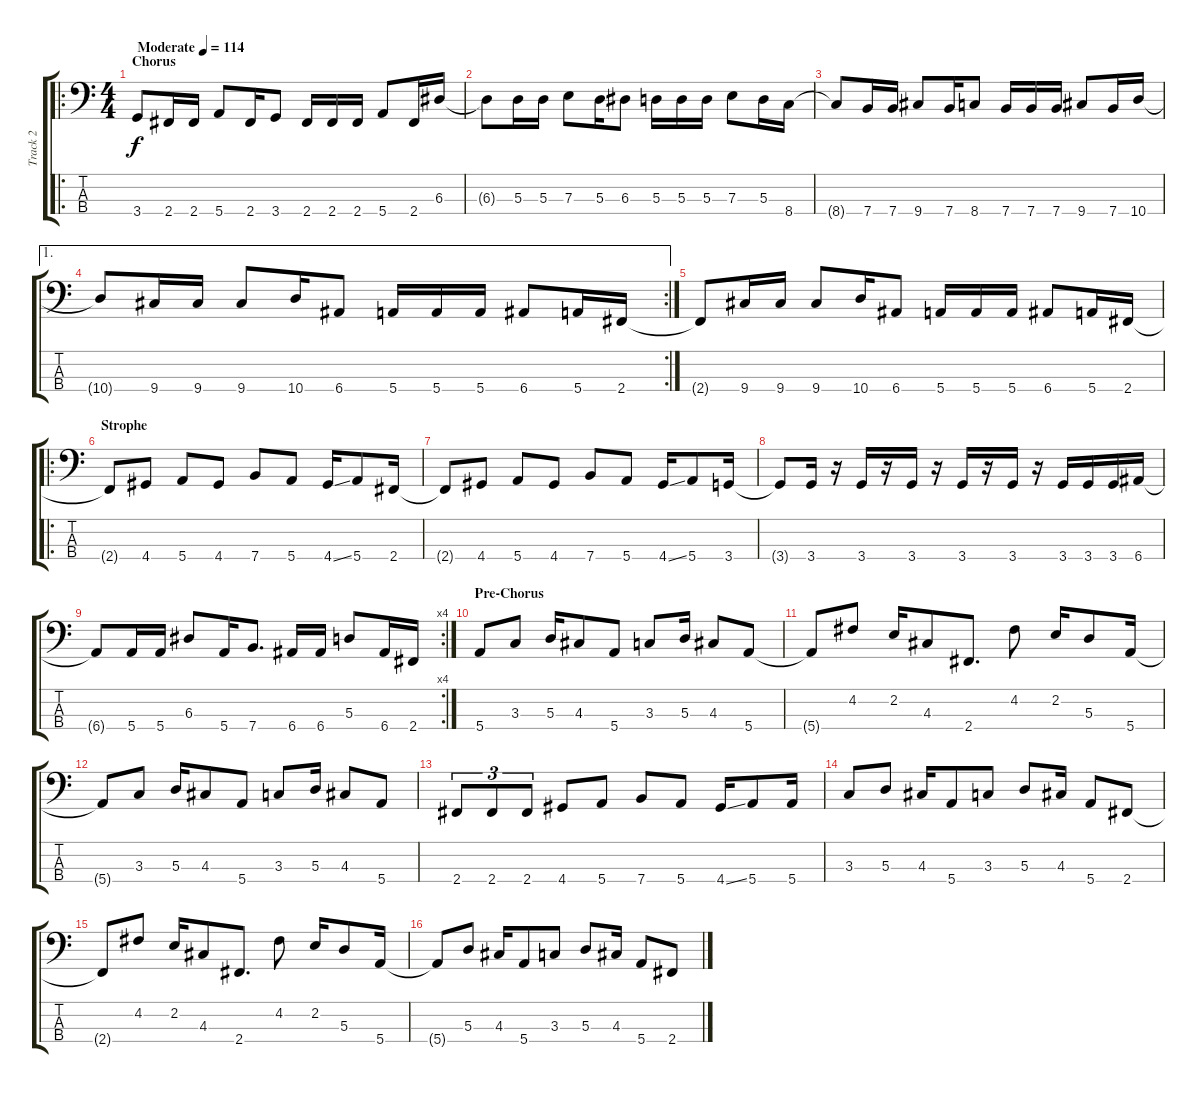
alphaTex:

\track ("Track 2" "Track 2") {instrument electricbassfinger}
\staff {score tabs}
\tuning (G2 D2 A1 E1) {hide}
\ro
\ts (4 4)
\section ("" "Chorus")
\tempo (114 "Moderate")
\clef f4
\ks c
3.4.8{dy f instrument electricbassfinger} 2.4.16 2.4.16 5.4.8 2.4.16 3.4.8 2.4.16 2.4.16 2.4.16 5.4.8 2.4.16 6.3.16 |
6.3{t}.8 5.3.16 5.3.16 7.3.8 5.3.16 6.3.8 5.3.16 5.3.16 5.3.16 7.3.8 5.3.16 8.4.16 |
8.4{t}.8 7.4.16 7.4.16 9.4.8 7.4.16 8.4.8 7.4.16 7.4.16 7.4.16 9.4.8 7.4.16 10.4.16 |
\ae 1
\rc 2
10.4{t}.8 9.4.16 9.4.16 9.4.8 10.4.16 6.4.8 5.4.16 5.4.16 5.4.16 6.4.8 5.4.16 2.4.16 |
2.4{t}.8 9.4.16 9.4.16 9.4.8 10.4.16 6.4.8 5.4.16 5.4.16 5.4.16 6.4.8 5.4.16 2.4.16 |
\ro
\section ("" "Strophe")
2.4{t}.8 4.4.8 5.4.8 4.4.8 7.4.8 5.4.8 4.4{ss}.16 5.4.8 2.4.16 |
2.4{t}.8 4.4.8 5.4.8 4.4.8 7.4.8 5.4.8 4.4{ss}.16 5.4.8 3.4.16 |
3.4{t}.8 3.4.16 r.16 3.4.16 r.16 3.4.16 r.16 3.4.16 r.16 3.4.16 r.16 3.4.16 3.4.16 3.4.16 6.4.16 |
\rc 4
6.4{t}.8 5.4.16 5.4.16 6.3.8 5.4.16 7.4.8{d} 6.4.16 6.4.16 5.3.8 6.4.16 2.4.16 |
\section ("" "Pre-Chorus")
5.4.8 3.3.8 5.3.16 4.3.8 5.4.8 3.3.8 5.3.16 4.3.8 5.4.8 |
5.4{t}.8 4.2.8 2.2.16 4.3.8 2.4.8{d} 4.2.8 2.2.16 5.3.8 5.4.16 |
5.4{t}.8 3.3.8 5.3.16 4.3.8 5.4.8 3.3.8 5.3.16 4.3.8 5.4.8 |
2.4.8{tu (3 2)} 2.4.8{tu (3 2)} 2.4.8{tu (3 2)} 4.4.8 5.4.8 7.4.8 5.4.8 4.4{ss}.16 5.4.8 5.4.16 |
3.3.8 5.3.8 4.3.16 5.4.8 3.3.8 5.3.8 4.3.16 5.4.8 2.4.8 |
2.4{t}.8 4.2.8 2.2.16 4.3.8 2.4.8{d} 4.2.8 2.2.16 5.3.8 5.4.16 |
5.4{t}.8 5.3.8 4.3.16 5.4.8 3.3.8 5.3.8 4.3.16 5.4.8 2.4.8
